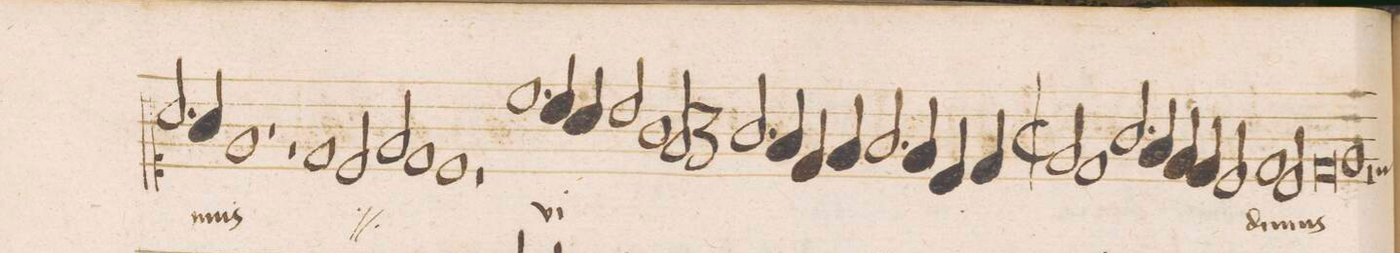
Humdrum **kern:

**kern	**text
*I"DISCANTVS	*
*clefC1	*
*k[]	*
*met(C|)	*
*M2/1	*
2.a/	-[di]-
4g/	-mus
=58-	=58-
1e	.
1r	.
=59-	=59-
1r	.
*	*ij
1d	vi-
=60-	=60-
2c/	.
2e/	.
1d	-di-
=61-	=61-
1c	-mus
1r	.
*	*Xij
=62-	=62-
1.cc	vi-
4b/	.
4a/	.
=63-	=63-
2b/	.
1g	.
2f/	.
=64-	=64-
*met(3)	*
*Xtuplet	*
3.g/	.
6f/	.
6d/	.
6e/	.
3.f/	.
6e/	.
6c/	.
6d/	.
=65-	=65-
*met(C|)	*
2e/	.
1d	.
2.g/	.
=66-	=66-
4f/	.
4e/	.
4d/	.
2c/	.
1d/	-di-
=67-	=67-
2c/	.
0d	-mus
=68-	=68-
1e	.
=69-	=69-
2r	.
*custos:d	*
*-	*-
